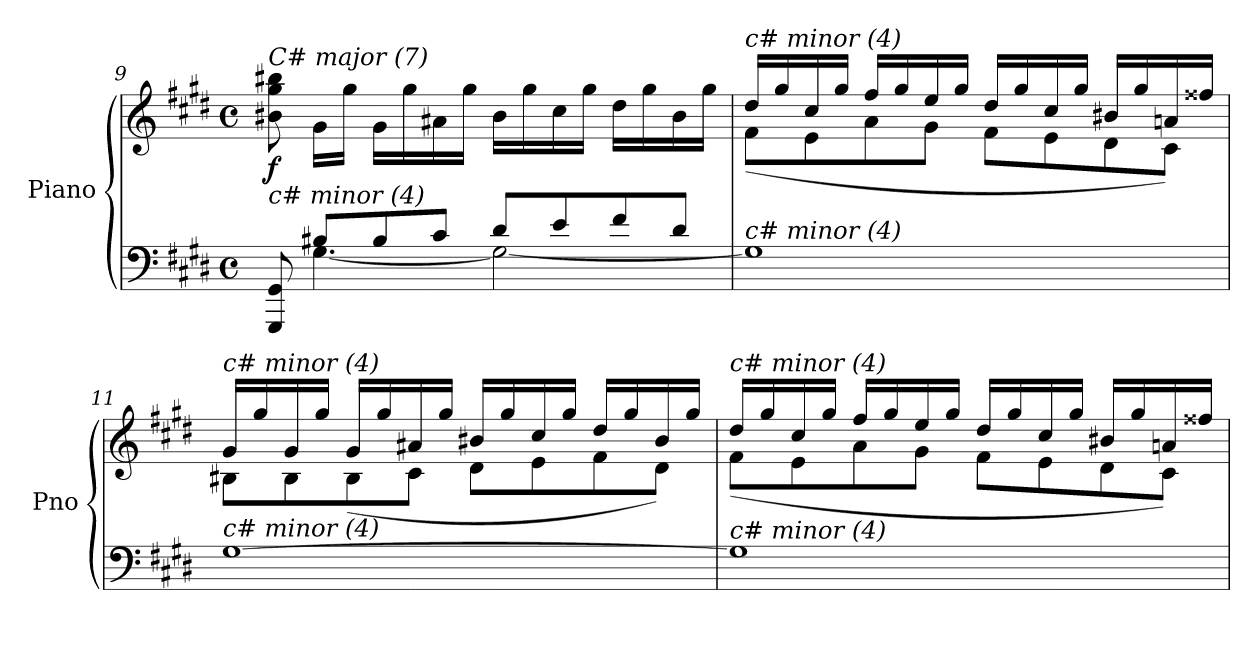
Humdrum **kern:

**kern	**kern	**dynam
*part1	*part1	*part1
*staff2	*staff1	*staff1/2
*I"Piano	*	*
*I'Pno	*	*
*clefF4	*clefG2	*
*k[f#c#g#d#]	*k[f#c#g#d#]	*
*M4/4	*M4/4	*
*met(c)	*met(c)	*
=9	=9	=9
*^	*^	*
!	!	!LO:TX:i:t=C# major (7)	!	!
!LO:TX:i:t=c# minor (4)	!	!	!	!
!	!	!	!	!LO:DY:b
8GGG#/ 8GG#/	8ryy	8b#X\ 8gg#\ 8bb#X\	8ryy	f
8B#X/L	[4.G#\	16g#\LL	2..ryy	.
.	.	16gg#\JJ	.	.
8B#/	.	16g#\LL	.	.
.	.	16gg#\	.	.
8c#/J	.	16a#X\	.	.
.	.	16gg#\JJ	.	.
8d#/L	2G#\_	16b#\LL	.	.
.	.	16gg#\	.	.
8e/	.	16cc#\	.	.
.	.	16gg#\JJ	.	.
8f#/	.	16dd#\LL	.	.
.	.	16gg#\	.	.
8d#/J	.	16b#\	.	.
.	.	16gg#\JJ	.	.
*v	*v	*	*	*
!!LO:LB:g=z	!!
=10	=10	=10	=10
!	!LO:TX:i:t=c# minor (4)	!	!
!LO:TX:i:t=c# minor (4)	!	!	!
1G#]	16dd#/LL	(8f#\L	.
.	16gg#/	.	.
.	16cc#/	8e\	.
.	16gg#/JJ	.	.
.	16ff#/LL	8a\	.
.	16gg#/	.	.
.	16ee/	8g#\J	.
.	16gg#/JJ	.	.
.	16dd#/LL	8f#\L	.
.	16gg#/	.	.
.	16cc#/	8e\	.
.	16gg#/JJ	.	.
.	16b#X/LL	8d#\	.
.	16gg#/	.	.
.	16an/	8c#\J)	.
.	16ff##X/JJ	.	.
=11	=11	=11	=11
!	!LO:TX:i:t=c# minor (4)	!	!
!LO:TX:i:t=c# minor (4)	!	!	!
[1G#	16g#/LL	8B#X\L	.
.	16gg#/	.	.
.	16g#/	8B#\	.
.	16gg#/JJ	.	.
.	16g#/LL	(8B#\	.
.	16gg#/	.	.
.	16a#X/	8c#\J	.
.	16gg#/JJ	.	.
.	16b#X/LL	8d#\L	.
.	16gg#/	.	.
.	16cc#/	8e\	.
.	16gg#/JJ	.	.
.	16dd#/LL	8f#\	.
.	16gg#/	.	.
.	16b#/	8d#\J)	.
.	16gg#/JJ	.	.
=12	=12	=12	=12
!	!LO:TX:i:t=c# minor (4)	!	!
!LO:TX:i:t=c# minor (4)	!	!	!
1G#]	16dd#/LL	(8f#\L	.
.	16gg#/	.	.
.	16cc#/	8e\	.
.	16gg#/JJ	.	.
.	16ff#/LL	8a\	.
.	16gg#/	.	.
.	16ee/	8g#\J	.
.	16gg#/JJ	.	.
.	16dd#/LL	8f#\L	.
.	16gg#/	.	.
.	16cc#/	8e\	.
.	16gg#/JJ	.	.
.	16b#X/LL	8d#\	.
.	16gg#/	.	.
.	16an/	8c#\J)	.
.	16ff##X/JJ	.	.
*	*v	*v	*
=	=	=
*-	*-	*-
